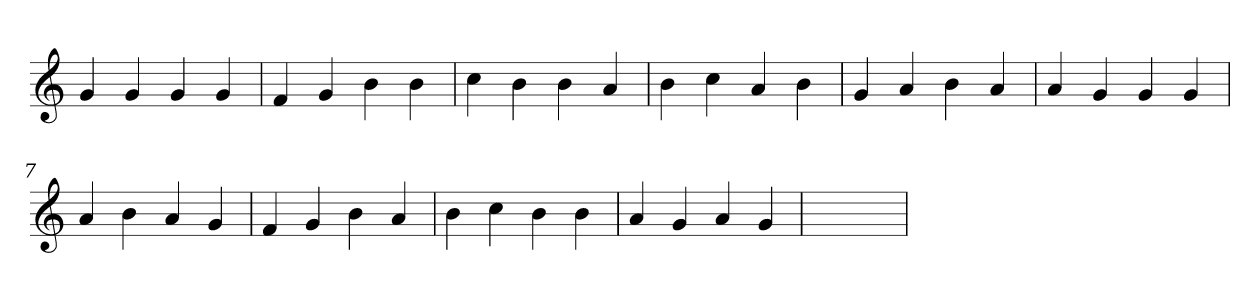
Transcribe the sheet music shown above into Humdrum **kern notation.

**kern
*part1
*staff1
*clefG2
=1
4g
4g
4g
4g
=2
4f
4g
4b
4b
=3
4cc
4b
4b
4a
=4
4b
4cc
4a
4b
=5
4g
4a
4b
4a
=6
4a
4g
4g
4g
=7
4a
4b
4a
4g
=8
4f
4g
4b
4a
=9
4b
4cc
4b
4b
=10
4a
4g
4a
4g
=11
1ryy
=
*-
